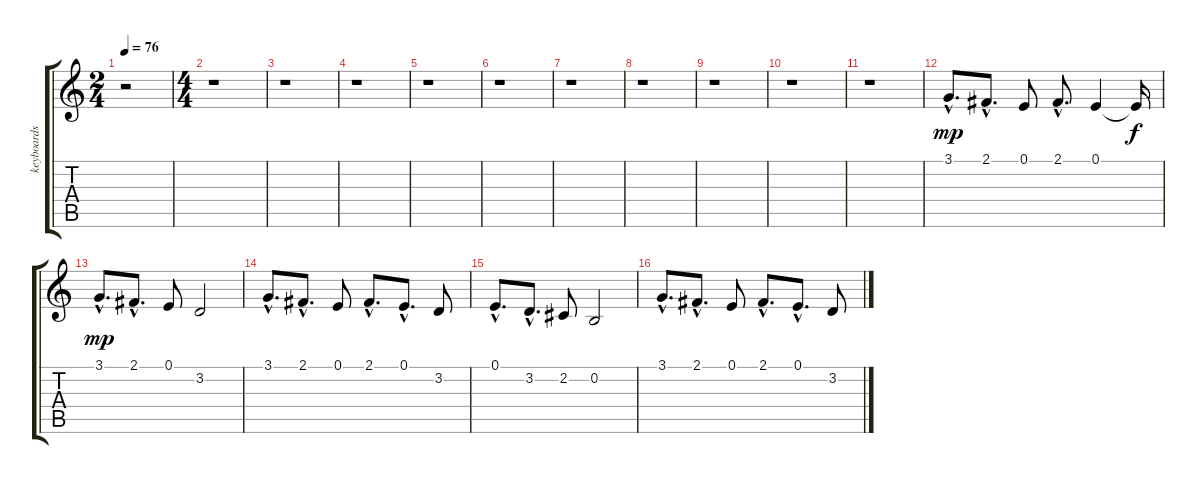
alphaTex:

\track ("keyboards" "keyboards") {instrument recorder}
\staff {score tabs}
\tuning (E4 B3 G3 D3 A2 E2) {hide}
\ts (2 4)
\tempo 76
\clef g2
\ks c
r.2{dy mp} |
\ts (4 4)
r.1 |
r.1 |
r.1 |
r.1 |
r.1 |
r.1 |
r.1 |
r.1 |
r.1 |
r.1 |
3.1{hac}.8{d} 2.1{hac}.8{d} 0.1.8 2.1{hac}.8{d} 0.1.4 0.1{t}.16{dy f} |
3.1{hac}.8{d dy mp} 2.1{hac}.8{d} 0.1.8 3.2.2 |
3.1{hac}.8{d} 2.1{hac}.8{d} 0.1.8 2.1{hac}.8{d} 0.1{hac}.8{d} 3.2.8 |
0.1{hac}.8{d} 3.2{hac}.8{d} 2.2.8 0.2.2 |
3.1{hac}.8{d} 2.1{hac}.8{d} 0.1.8 2.1{hac}.8{d} 0.1{hac}.8{d} 3.2.8
